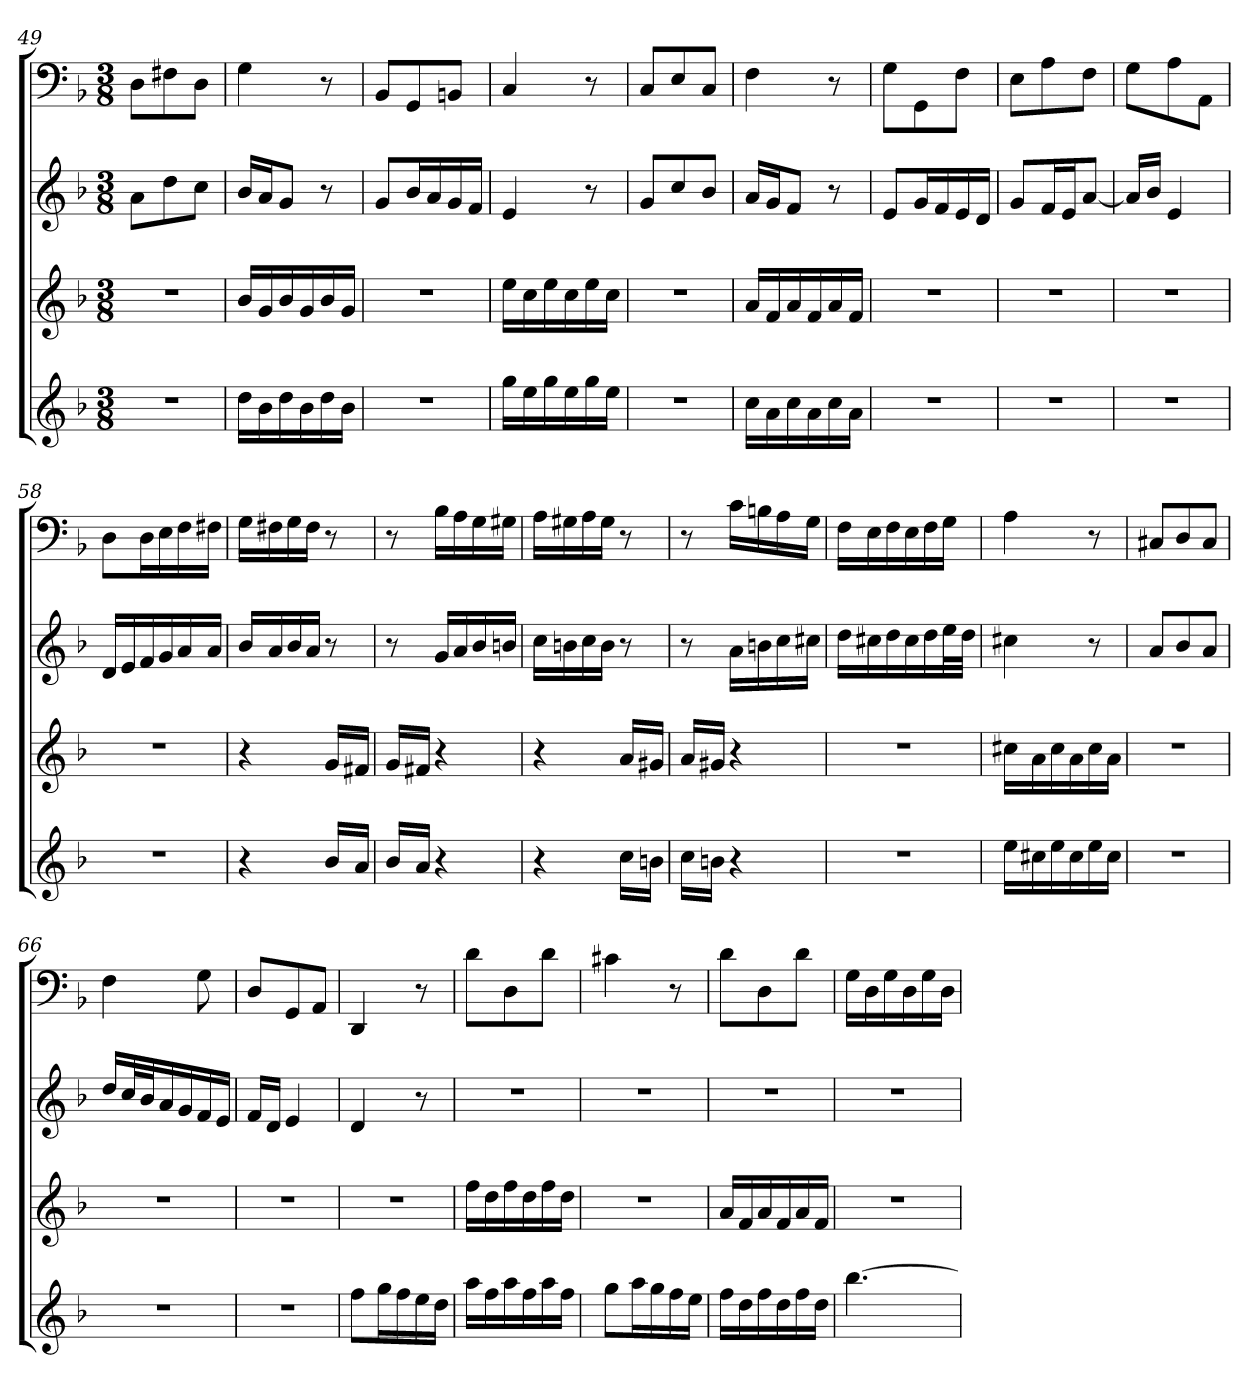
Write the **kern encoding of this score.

**kern	**kern	**kern	**kern
*part4	*part3	*part2	*part1
*staff4	*staff3	*staff2	*staff1
*	*	*	*clefF4
*k[b-]	*k[b-]	*k[b-]	*k[b-]
*d:	*d:	*d:	*d:
*M3/8	*M3/8	*M3/8	*M3/8
=49	=49	=49	=49
4.r	4.r	8aL	8D\L
.	.	8dd	8F#X\
.	.	8ccJ	8D\J
=50	=50	=50	=50
16ddLL	16b-LL	16b-LL	4G
16b-	16g	16aJ	.
16dd	16b-	8gJ	.
16b-	16g	.	.
16dd	16b-	8r	8r
16b-JJ	16gJJ	.	.
=51	=51	=51	=51
4.r	4.r	8gL	8BB-/L
.	.	16b-L	8GG/
.	.	16a	.
.	.	16g	8BBn/J
.	.	16fJJ	.
=52	=52	=52	=52
16ggLL	16eeLL	4e	4C
16ee	16cc	.	.
16gg	16ee	.	.
16ee	16cc	.	.
16gg	16ee	8r	8r
16eeJJ	16ccJJ	.	.
=53	=53	=53	=53
4.r	4.r	8gL	8C/L
.	.	8cc	8E/
.	.	8b-J	8C/J
=54	=54	=54	=54
16ccLL	16aLL	16aLL	4F
16a	16f	16gJ	.
16cc	16a	8fJ	.
16a	16f	.	.
16cc	16a	8r	8r
16aJJ	16fJJ	.	.
=55	=55	=55	=55
4.r	4.r	8eL	8G\L
.	.	16gL	8GG\
.	.	16f	.
.	.	16e	8F\J
.	.	16dJJ	.
=56	=56	=56	=56
4.r	4.r	8gL	8E\L
.	.	16fL	8A\
.	.	16eJ	.
.	.	[8aJ	8F\J
=57	=57	=57	=57
4.r	4.r	16aLL]	8G\L
.	.	16b-JJ	.
.	.	4e	8A\
.	.	.	8AA\J
=58	=58	=58	=58
4.r	4.r	16dLL	8D\L
.	.	16e	.
.	.	16f	16D\L
.	.	16g	16E\
.	.	16a	16F\
.	.	16aJJ	16F#X\JJ
=59	=59	=59	=59
4r	4r	16b-LL	16G\LL
.	.	16a	16F#X\
.	.	16b-	16G\
.	.	16aJJ	16F#\JJ
16b-LL	16gLL	8r	8r
16aJJ	16f#XJJ	.	.
=60	=60	=60	=60
16b-LL	16gLL	8r	8r
16aJJ	16f#XJJ	.	.
4r	4r	16gLL	16B-\LL
.	.	16a	16A\
.	.	16b-	16G\
.	.	16bnJJ	16G#X\JJ
=61	=61	=61	=61
4r	4r	16ccLL	16A\LL
.	.	16bn	16G#X\
.	.	16cc	16A\
.	.	16bJJ	16G#\JJ
16ccLL	16aLL	8r	8r
16bnJJ	16g#XJJ	.	.
=62	=62	=62	=62
16ccLL	16aLL	8r	8r
16bnJJ	16g#XJJ	.	.
4r	4r	16aLL	16c\LL
.	.	16bn	16Bn\
.	.	16cc	16A\
.	.	16cc#XJJ	16G\JJ
=63	=63	=63	=63
4.r	4.r	16ddLL	16F\LL
.	.	16cc#X	16E\
.	.	16dd	16F\
.	.	16cc#	16E\
.	.	16dd	16F\
.	.	32eeL	16G\JJ
.	.	32ddJJJ	.
=64	=64	=64	=64
16eeLL	16cc#XLL	4cc#X	4A
16cc#X	16a	.	.
16ee	16cc#	.	.
16cc#	16a	.	.
16ee	16cc#	8r	8r
16cc#JJ	16aJJ	.	.
=65	=65	=65	=65
4.r	4.r	8aL	8C#X/L
.	.	8b-	8D/
.	.	8aJ	8C#/J
=66	=66	=66	=66
4.r	4.r	16ddLL	4F
.	.	32ccL	.
.	.	32b-J	.
.	.	16a	.
.	.	16g	.
.	.	16f	8G
.	.	16eJJ	.
=67	=67	=67	=67
4.r	4.r	16fLL	8D/L
.	.	16dJJ	.
.	.	4e	8GG/
.	.	.	8AA/J
=68	=68	=68	=68
8ffL	4.r	4d	4DD
16ggL	.	.	.
16ff	.	.	.
16ee	.	8r	8r
16ddJJ	.	.	.
=69	=69	=69	=69
16aaLL	16ffLL	4.r	8d\L
16ff	16dd	.	.
16aa	16ff	.	8D\
16ff	16dd	.	.
16aa	16ff	.	8d\J
16ffJJ	16ddJJ	.	.
=70	=70	=70	=70
8ggL	4.r	4.r	4c#X
16aaL	.	.	.
16gg	.	.	.
16ff	.	.	8r
16eeJJ	.	.	.
=71	=71	=71	=71
16ffLL	16aLL	4.r	8d\L
16dd	16f	.	.
16ff	16a	.	8D\
16dd	16f	.	.
16ff	16a	.	8d\J
16ddJJ	16fJJ	.	.
=72	=72	=72	=72
[4.bb-	4.r	4.r	16G\LL
.	.	.	16D\
.	.	.	16G\
.	.	.	16D\
.	.	.	16G\
.	.	.	16D\JJ
=	=	=	=
*-	*-	*-	*-
